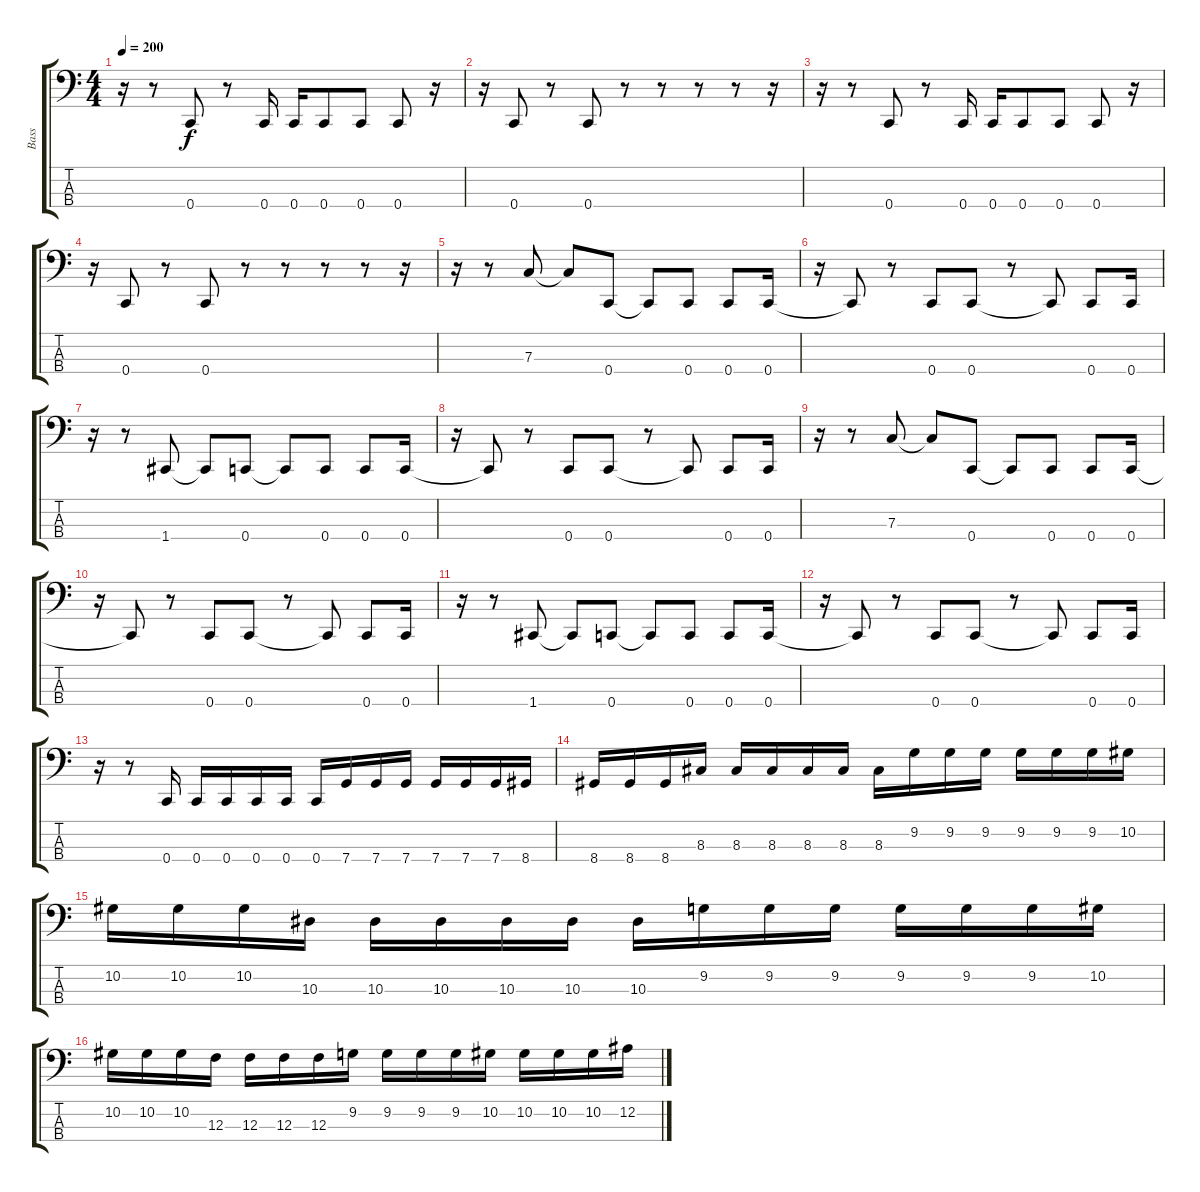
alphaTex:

\track ("Bass" "Bass") {instrument electricbasspick}
\staff {score tabs}
\tuning (Eb2 Bb1 F1 C1) {hide}
\ts (4 4)
\tempo 200
\clef f4
\ks c
r.16{dy f} r.8 0.4.8 r.8 0.4.16 0.4.16 0.4.8 0.4.8 0.4.8 r.16 |
r.16 0.4.8 r.8 0.4.8 r.8 r.8 r.8 r.8 r.16 |
r.16 r.8 0.4.8 r.8 0.4.16 0.4.16 0.4.8 0.4.8 0.4.8 r.16 |
r.16 0.4.8 r.8 0.4.8 r.8 r.8 r.8 r.8 r.16 |
r.16 r.8 7.3.8 7.3{t}.8 0.4.8 0.4{t}.8 0.4.8 0.4.8 0.4.16 |
r.16 0.4{t}.8 r.8 0.4.8 0.4.8 r.8 0.4{t}.8 0.4.8 0.4.16 |
r.16 r.8 1.4.8 1.4{t}.8 0.4.8 0.4{t}.8 0.4.8 0.4.8 0.4.16 |
r.16 0.4{t}.8 r.8 0.4.8 0.4.8 r.8 0.4{t}.8 0.4.8 0.4.16 |
r.16 r.8 7.3.8 7.3{t}.8 0.4.8 0.4{t}.8 0.4.8 0.4.8 0.4.16 |
r.16 0.4{t}.8 r.8 0.4.8 0.4.8 r.8 0.4{t}.8 0.4.8 0.4.16 |
r.16 r.8 1.4.8 1.4{t}.8 0.4.8 0.4{t}.8 0.4.8 0.4.8 0.4.16 |
r.16 0.4{t}.8 r.8 0.4.8 0.4.8 r.8 0.4{t}.8 0.4.8 0.4.16 |
r.16 r.8 0.4.16 0.4.16 0.4.16 0.4.16 0.4.16 0.4.16 7.4.16 7.4.16 7.4.16 7.4.16 7.4.16 7.4.16 8.4.16 |
8.4.16 8.4.16 8.4.16 8.3.16 8.3.16 8.3.16 8.3.16 8.3.16 8.3.16 9.2.16 9.2.16 9.2.16 9.2.16 9.2.16 9.2.16 10.2.16 |
10.2.16 10.2.16 10.2.16 10.3.16 10.3.16 10.3.16 10.3.16 10.3.16 10.3.16 9.2.16 9.2.16 9.2.16 9.2.16 9.2.16 9.2.16 10.2.16 |
10.2.16 10.2.16 10.2.16 12.3.16 12.3.16 12.3.16 12.3.16 9.2.16 9.2.16 9.2.16 9.2.16 10.2.16 10.2.16 10.2.16 10.2.16 12.2.16
